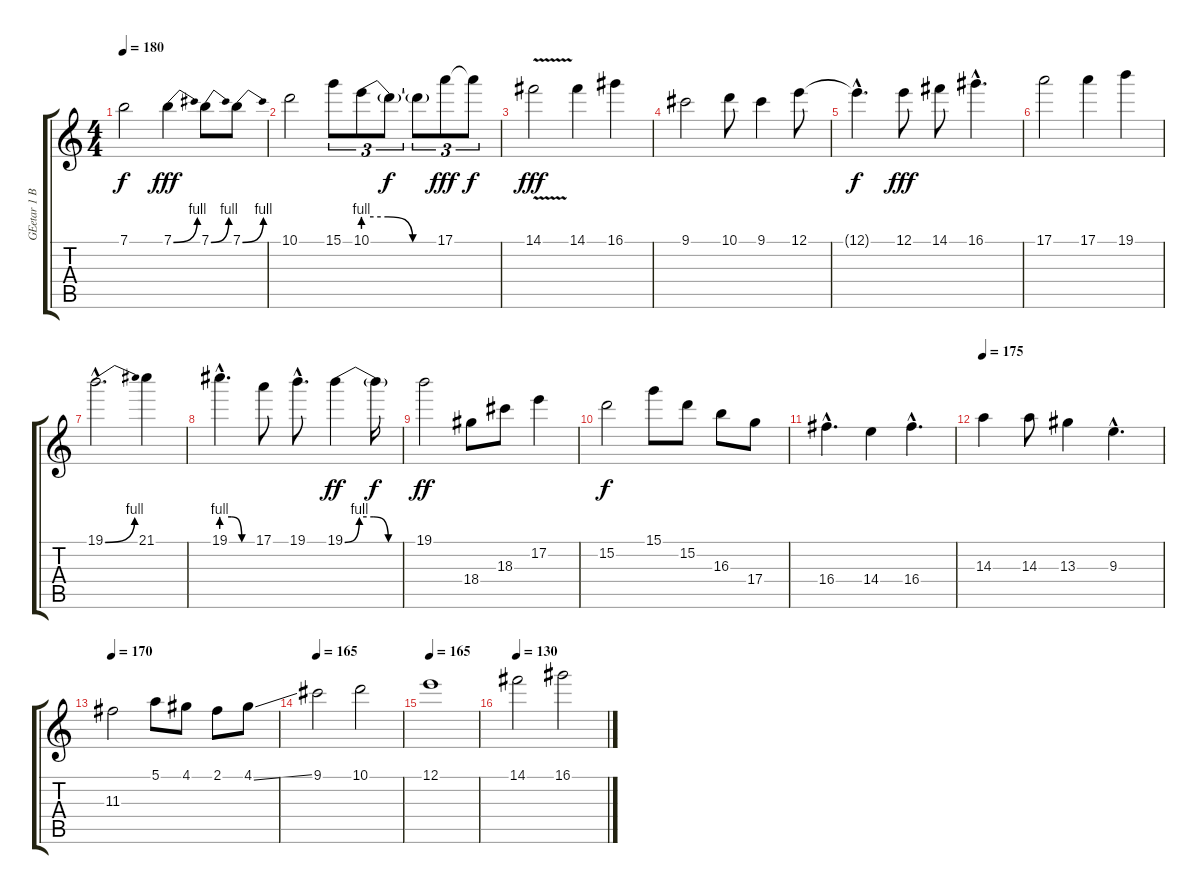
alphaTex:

\track ("GEetar 1 Backup" "GEetar 1 B") {instrument acousticguitarsteel}
\staff {score tabs}
\tuning (E4 B3 G3 D3 A2 E2) {hide}
\ts (4 4)
\tempo 180
\clef g2
\ks c
7.1{t}.2{dy f} 7.1{be (bend 0 0 60 4)}.4{dy fff} 7.1{be (bend 0 0 60 4)}.8 7.1{be (bend 0 0 60 4)}.8 |
10.1.2 15.1.8{tu (3 2)} 10.1{be (custom 0 4 20 4 40 0 60 0)}.8{tu (3 2)} 10.1{t}.8{tu (3 2) dy f} 10.1{t}.8{tu (3 2)} 17.1.8{tu (3 2) dy fff} 17.1{t}.8{tu (3 2) dy f} |
14.1{v}.2{dy fff} 14.1.4 16.1.4 |
9.1.2 10.1.8 9.1.4 12.1.8 |
12.1{hac t}.4{d dy f} 12.1.8{dy fff} 14.1.8 16.1{hac}.4{d} |
17.1.2 17.1.4 19.1.4 |
19.1{be (bend 0 0 60 4) hac}.2{d} 21.1.4 |
19.1{be (custom 0 4 20 4 40 0 60 0) hac}.4{d} 17.1.8 19.1{hac}.8{d} 19.1{be (custom 0 0 15 4 30 4 45 0 60 0)}.4{dy ff} 19.1{t}.16{dy f} |
19.1.2{dy ff} 18.4.8 18.3.8 17.2.4 |
15.2.2{dy f} 15.1.8 15.2.8 16.3.8 17.4.8 |
16.4{hac}.4{d} 14.4.4 16.4{hac}.4{d} |
\tempo 175
14.3.4 14.3.8 13.3.4 9.3{hac}.4{d} |
\tempo 170
11.3.2 5.1.8 4.1.8 2.1.8 4.1{ss}.8 |
\tempo 165
9.1.2 10.1.2 |
\tempo 160
\tempo 165
12.1.1 |
\tempo 130
14.1.2 16.1.2
